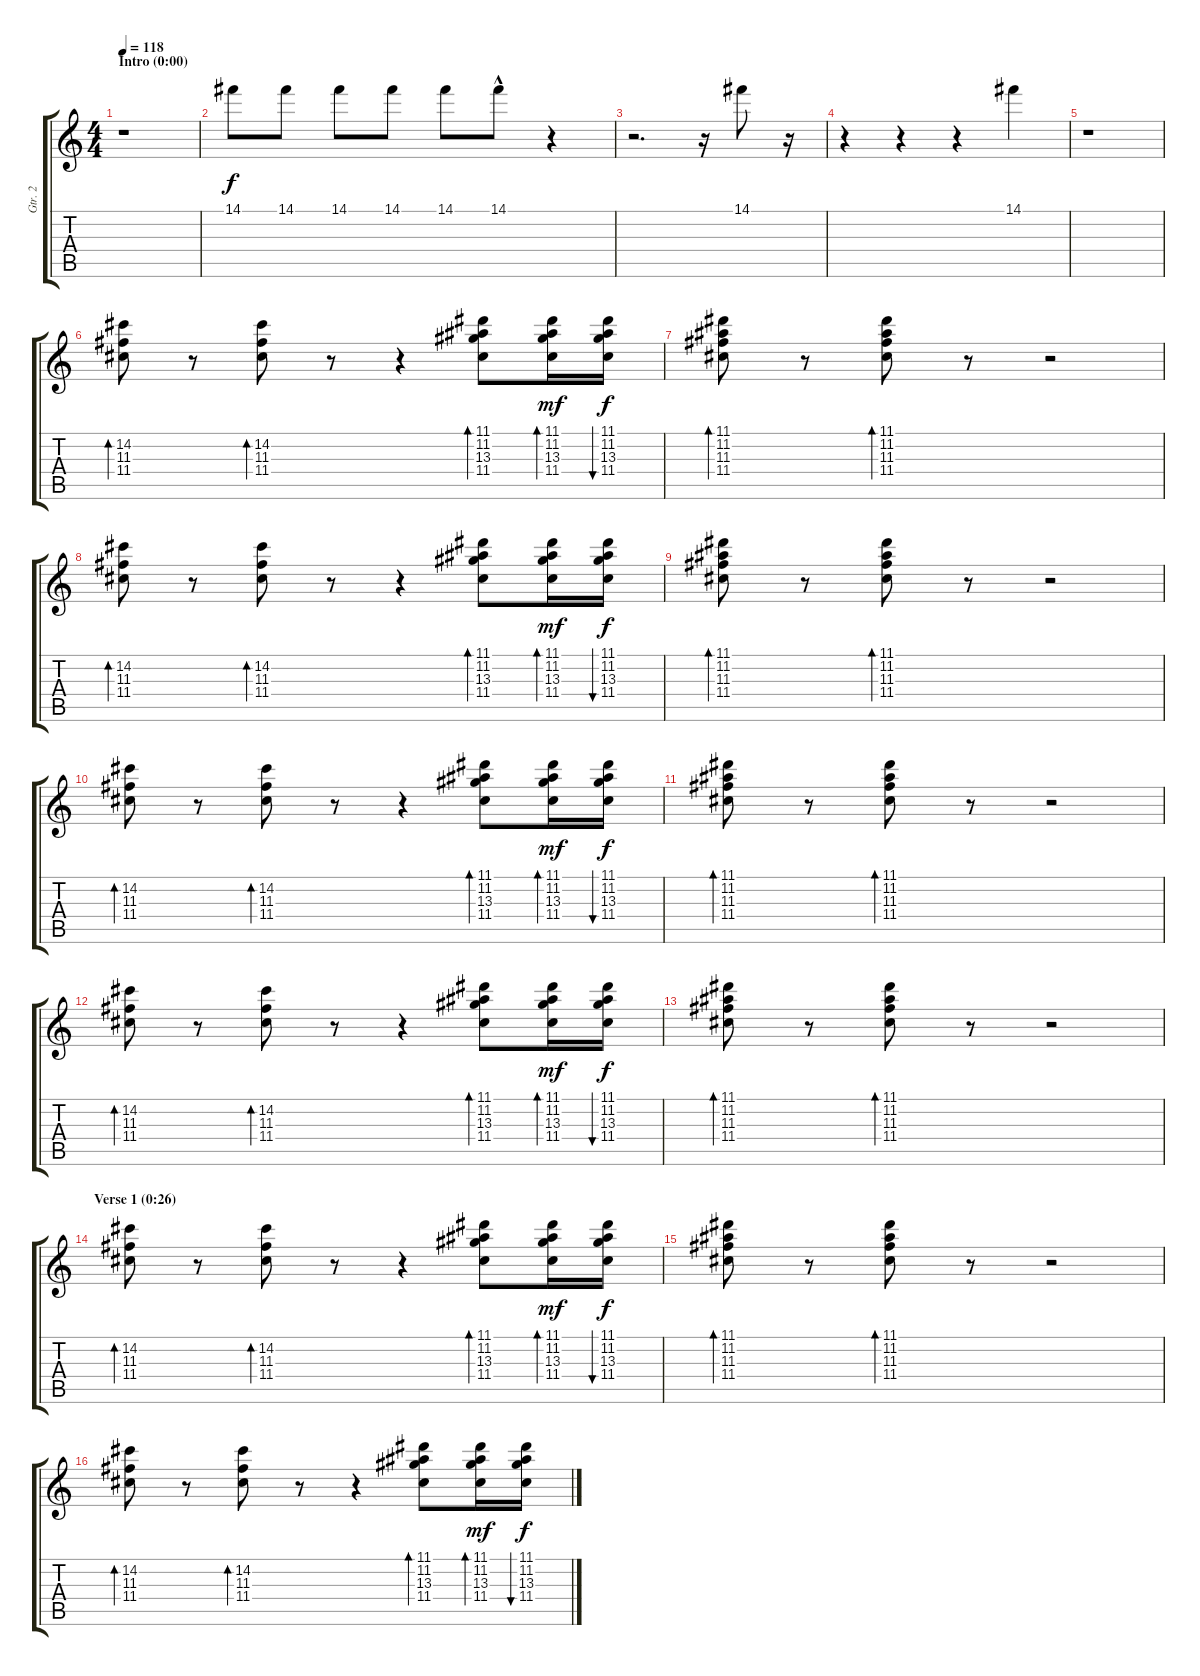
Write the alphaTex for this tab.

\track ("Gtr. 2" "Gtr. 2") {instrument electricguitarclean}
\staff {score tabs}
\tuning (E4 B3 G3 D3 A2 E2) {hide}
\ts (4 4)
\section ("" "Intro (0:00)")
\tempo 118
\clef g2
\ks c
r.1{dy f instrument electricguitarclean} |
14.1.8 14.1.8 14.1.8 14.1.8 14.1.8 14.1{hac}.8 r.4 |
r.2{d} r.16 14.1.8 r.16 |
r.4 r.4 r.4 14.1.4 |
r.1 |
(14.2 11.3 11.4).8{bd 60} r.8 (14.2 11.3 11.4).8{bd 60} r.8 r.4 (11.1 11.2 13.3 11.4).8{bd 60} (11.1 11.2 13.3 11.4).16{bd 60 dy mf} (11.1 11.2 13.3 11.4).16{bu 60 dy f} |
(11.1 11.2 11.3 11.4).8{bd 60} r.8 (11.1 11.2 11.3 11.4).8{bd 60} r.8 r.2 |
(14.2 11.3 11.4).8{bd 60} r.8 (14.2 11.3 11.4).8{bd 60} r.8 r.4 (11.1 11.2 13.3 11.4).8{bd 60} (11.1 11.2 13.3 11.4).16{bd 60 dy mf} (11.1 11.2 13.3 11.4).16{bu 60 dy f} |
(11.1 11.2 11.3 11.4).8{bd 60} r.8 (11.1 11.2 11.3 11.4).8{bd 60} r.8 r.2 |
(14.2 11.3 11.4).8{bd 60} r.8 (14.2 11.3 11.4).8{bd 60} r.8 r.4 (11.1 11.2 13.3 11.4).8{bd 60} (11.1 11.2 13.3 11.4).16{bd 60 dy mf} (11.1 11.2 13.3 11.4).16{bu 60 dy f} |
(11.1 11.2 11.3 11.4).8{bd 60} r.8 (11.1 11.2 11.3 11.4).8{bd 60} r.8 r.2 |
(14.2 11.3 11.4).8{bd 60} r.8 (14.2 11.3 11.4).8{bd 60} r.8 r.4 (11.1 11.2 13.3 11.4).8{bd 60} (11.1 11.2 13.3 11.4).16{bd 60 dy mf} (11.1 11.2 13.3 11.4).16{bu 60 dy f} |
(11.1 11.2 11.3 11.4).8{bd 60} r.8 (11.1 11.2 11.3 11.4).8{bd 60} r.8 r.2 |
\section ("" "Verse 1 (0:26)")
(14.2 11.3 11.4).8{bd 60} r.8 (14.2 11.3 11.4).8{bd 60} r.8 r.4 (11.1 11.2 13.3 11.4).8{bd 60} (11.1 11.2 13.3 11.4).16{bd 60 dy mf} (11.1 11.2 13.3 11.4).16{bu 60 dy f} |
(11.1 11.2 11.3 11.4).8{bd 60} r.8 (11.1 11.2 11.3 11.4).8{bd 60} r.8 r.2 |
(14.2 11.3 11.4).8{bd 60} r.8 (14.2 11.3 11.4).8{bd 60} r.8 r.4 (11.1 11.2 13.3 11.4).8{bd 60} (11.1 11.2 13.3 11.4).16{bd 60 dy mf} (11.1 11.2 13.3 11.4).16{bu 60 dy f}
